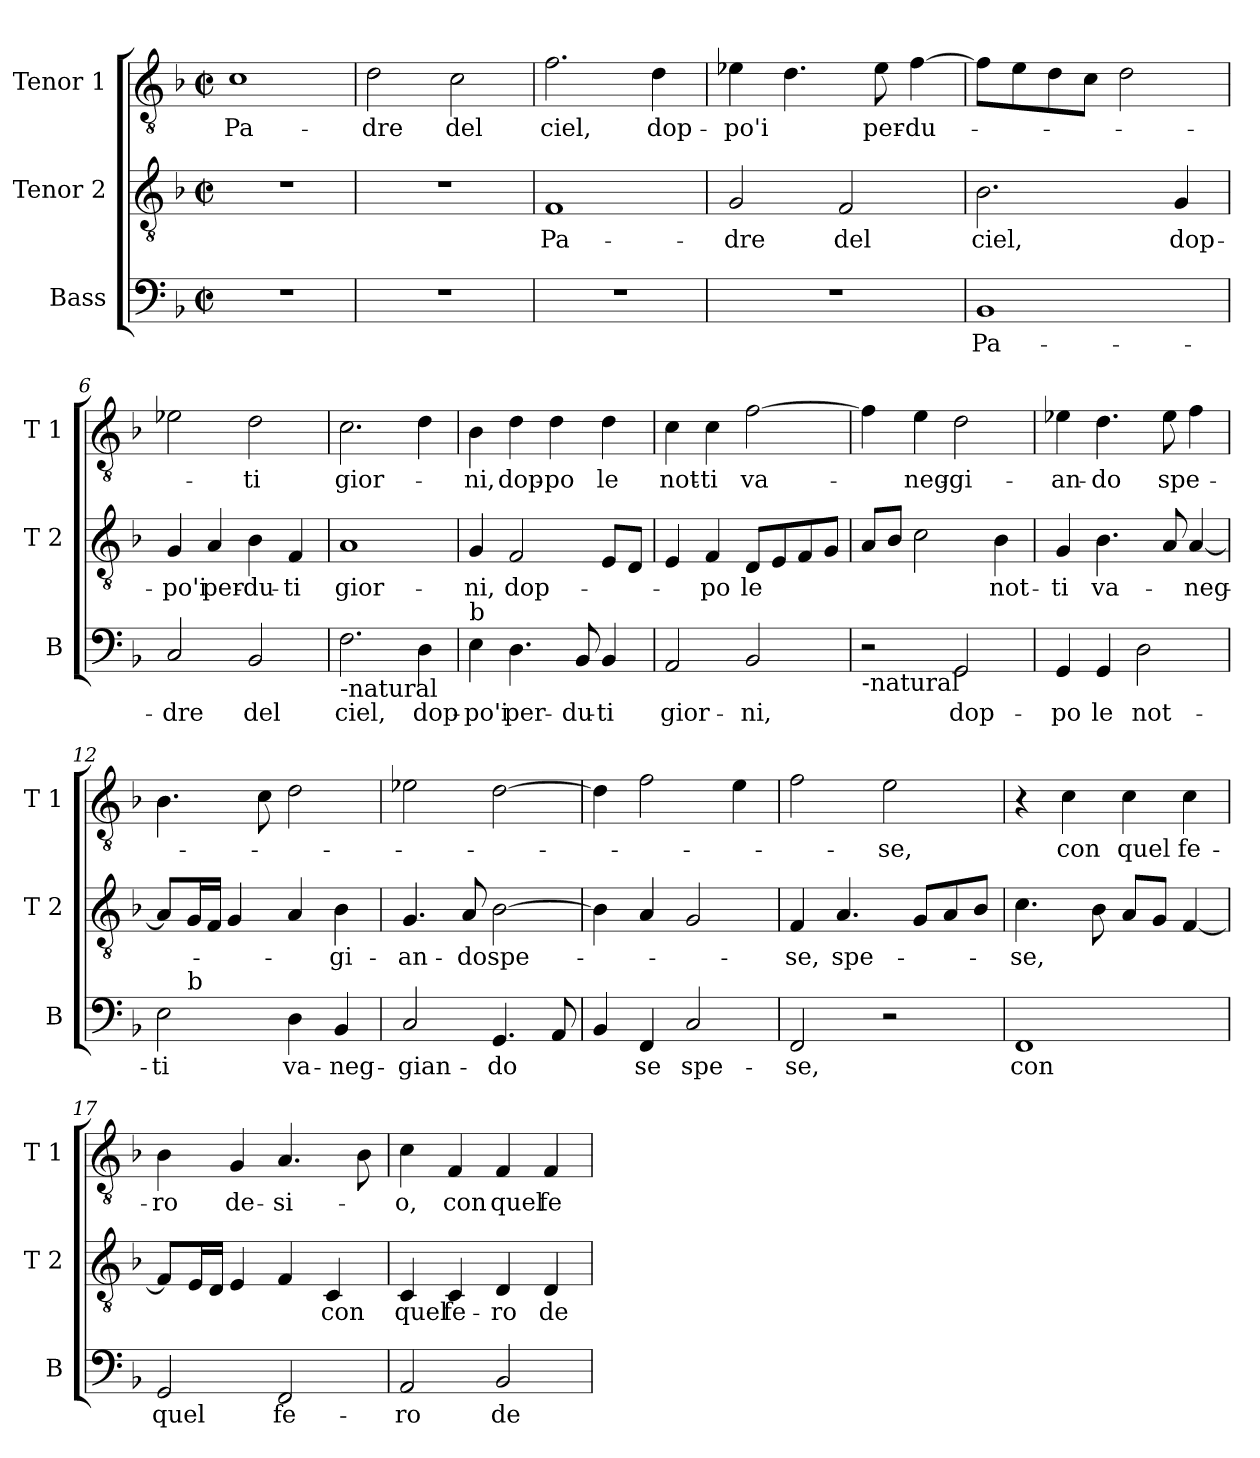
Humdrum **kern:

**kern	**text	**kern	**text	**kern	**text
*part3	*part3	*part2	*part2	*part1	*part1
*staff3	*staff3	*staff2	*staff2	*staff1	*staff1
*I"Bass	*	*I"Tenor 2	*	*I"Tenor 1	*
*I'B	*	*I'T 2	*	*I'T 1	*
*clefF4	*	*clefGv2	*	*clefGv2	*
*k[b-]	*	*k[b-]	*	*k[b-]	*
*F:	*	*F:	*	*F:	*
*M2/2	*	*M2/2	*	*M2/2	*
*met(c|)	*	*met(c|)	*	*met(c|)	*
=1	=1	=1	=1	=1	=1
!	!	!	!	!	!LO:LY:b
1r	.	1r	.	1c	Pa-
=2	=2	=2	=2	=2	=2
!	!	!	!	!	!LO:LY:b
1r	.	1r	.	2d\	-dre
!	!	!	!	!	!LO:LY:b
.	.	.	.	2c\	del
=3	=3	=3	=3	=3	=3
!	!	!	!LO:LY:b	!	!LO:LY:b
1r	.	1F	Pa-	2.f\	ciel,
!	!	!	!	!	!LO:LY:b
.	.	.	.	4d\	dop-
=4	=4	=4	=4	=4	=4
!	!	!	!LO:LY:b	!	!LO:LY:b
1r	.	2G/	-dre	4e-X\	-po'i
.	.	.	.	4.d\	.
!	!	!	!LO:LY:b	!	!
.	.	2F/	del	.	.
!	!	!	!	!	!LO:LY:b
.	.	.	.	8e-\	per-
!	!	!	!	!	!LO:LY:b
.	.	.	.	[4f\	-du-
=5	=5	=5	=5	=5	=5
!	!LO:LY:b	!	!LO:LY:b	!	!
1BB-	Pa-	2.B-\	ciel,	8f\L]	.
.	.	.	.	8e\	.
.	.	.	.	8d\	.
.	.	.	.	8c\J	.
.	.	.	.	2d\	.
!	!	!	!LO:LY:b	!	!
.	.	4G/	dop-	.	.
!!LO:LB:g=z
=6	=6	=6	=6	=6	=6
!	!LO:LY:b	!	!LO:LY:b	!	!
2C/	-dre	4G/	-po'i	2e-X\	.
!	!	!	!LO:LY:b	!	!
.	.	4A/	per-	.	.
!	!LO:LY:b	!	!LO:LY:b	!	!LO:LY:b
2BB-/	del	4B-\	-du-	2d\	-ti
!	!	!	!LO:LY:b	!	!
.	.	4F/	-ti	.	.
=7	=7	=7	=7	=7	=7
!LO:TX:b:t=-natural	!	!	!	!	!
!	!LO:LY:b	!	!LO:LY:b	!	!LO:LY:b
2.F\	ciel,	1A	gior-	2.c\	gior-
!	!LO:LY:b	!	!	!	!
4D\	dop-	.	.	4d\	.
=8	=8	=8	=8	=8	=8
!LO:TX:a:t=b	!	!	!	!	!
!	!LO:LY:b	!	!LO:LY:b	!	!LO:LY:b
4E\	-po'i	4G/	-ni,	4B-\	-ni,
!	!LO:LY:b	!	!LO:LY:b	!	!LO:LY:b
4.D\	per-	2F/	dop-	4d\	dop-
!	!	!	!	!	!LO:LY:b
.	.	.	.	4d\	-po
!	!LO:LY:b	!	!	!	!
8BB-/	-du-	.	.	.	.
!	!LO:LY:b	!	!	!	!LO:LY:b
4BB-/	-ti	8E/L	.	4d\	le
.	.	8D/J	.	.	.
=9	=9	=9	=9	=9	=9
!	!LO:LY:b	!	!	!	!LO:LY:b
2AA/	gior-	4E/	.	4c\	not-
!	!	!	!LO:LY:b	!	!LO:LY:b
.	.	4F/	-po	4c\	-ti
!	!LO:LY:b	!	!LO:LY:b	!	!LO:LY:b
2BB-/	-ni,	8D/L	le	[2f\	va-
.	.	8E/	.	.	.
.	.	8F/	.	.	.
.	.	8G/J	.	.	.
=10	=10	=10	=10	=10	=10
!LO:TX:b:t=-natural	!	!	!	!	!
2r	.	8A/L	.	4f\]	.
.	.	8B-/J	.	.	.
!	!	!	!	!	!LO:LY:b
.	.	2c\	.	4e\	-neg-
!	!LO:LY:b	!	!	!	!LO:LY:b
2GG/	dop-	.	.	2d\	-gi-
!	!	!	!LO:LY:b	!	!
.	.	4B-\	not-	.	.
!!LO:LB:g=z
=11	=11	=11	=11	=11	=11
!	!LO:LY:b	!	!LO:LY:b	!	!LO:LY:b
4GG/	-po	4G/	-ti	4e-X\	-an-
!	!LO:LY:b	!	!LO:LY:b	!	!LO:LY:b
4GG/	le	4.B-\	va-	4.d\	-do
!	!LO:LY:b	!	!	!	!
2D\	not-	.	.	.	.
!	!	!	!	!	!LO:LY:b
.	.	8A/	.	8e-\	spe-
!	!	!	!LO:LY:b	!	!
.	.	[4A/	-neg-	4f\	.
=12	=12	=12	=12	=12	=12
!	!LO:LY:b	!	!	!	!
*^	*	*	*	*	*
2E\	8ryy	-ti	8A/L]	.	4.B-\	.
!	!LO:TX:a:t=b	!	!	!	!	!
.	2..ryy	.	16G/L	.	.	.
.	.	.	16F/JJ	.	.	.
.	.	.	4G/	.	.	.
.	.	.	.	.	8c\	.
!	!	!LO:LY:b	!	!	!	!
4D\	.	va-	4A/	.	2d\	.
!	!	!LO:LY:b	!	!LO:LY:b	!	!
4BB-/	.	-neg-	4B-\	-gi-	.	.
=13	=13	=13	=13	=13	=13	=13
!	!	!LO:LY:b	!	!LO:LY:b	!	!
*v	*v	*	*	*	*	*
2C/	-gian-	4.G/	-an-	2e-X\	.
!	!	!	!LO:LY:b	!	!
.	.	8A/	-do	.	.
!	!LO:LY:b	!	!LO:LY:b	!	!
4.GG/	-do	[2B-\	spe-	[2d\	.
8AA/	.	.	.	.	.
=14	=14	=14	=14	=14	=14
4BB-/	.	4B-\]	.	4d\]	.
!	!LO:LY:b	!	!	!	!
4FF/	se	4A/	.	2f\	.
!	!LO:LY:b	!	!	!	!
2C/	spe-	2G/	.	.	.
.	.	.	.	4e\	.
=15	=15	=15	=15	=15	=15
!	!LO:LY:b	!	!LO:LY:b	!	!
2FF/	-se,	4F/	-se,	2f\	.
!	!	!	!LO:LY:b	!	!
.	.	4.A/	spe-	.	.
!	!	!	!	!	!LO:LY:b
2r	.	.	.	2e\	-se,
.	.	8G/L	.	.	.
.	.	8A/	.	.	.
.	.	8B-/J	.	.	.
!!LO:PB:g=z
=16	=16	=16	=16	=16	=16
!	!LO:LY:b	!	!LO:LY:b	!	!
1FF	con	4.c\	-se,	4r	.
!	!	!	!	!	!LO:LY:b
.	.	.	.	4c\	con
.	.	8B-\	.	.	.
!	!	!	!	!	!LO:LY:b
.	.	8A/L	.	4c\	quel
.	.	8G/J	.	.	.
!	!	!	!	!	!LO:LY:b
.	.	[4F/	.	4c\	fe-
=17	=17	=17	=17	=17	=17
!	!LO:LY:b	!	!	!	!LO:LY:b
2GG/	quel	8F/L]	.	4B-\	-ro
.	.	16E/L	.	.	.
.	.	16D/JJ	.	.	.
!	!	!	!	!	!LO:LY:b
.	.	4E/	.	4G/	de-
!	!LO:LY:b	!	!	!	!LO:LY:b
2FF/	fe-	4F/	.	4.A/	-si-
!	!	!	!LO:LY:b	!	!
.	.	4C/	con	.	.
.	.	.	.	8B-\	.
=18	=18	=18	=18	=18	=18
!	!LO:LY:b	!	!LO:LY:b	!	!LO:LY:b
2AA/	-ro	4C/	quel	4c\	-o,
!	!	!	!LO:LY:b	!	!LO:LY:b
.	.	4C/	fe-	4F/	con
!	!LO:LY:b	!	!LO:LY:b	!	!LO:LY:b
2BB-/	de-	4D/	-ro	4F/	quel
!	!	!	!LO:LY:b	!	!LO:LY:b
.	.	4D/	de-	4F/	fe-
=	=	=	=	=	=
*-	*-	*-	*-	*-	*-
